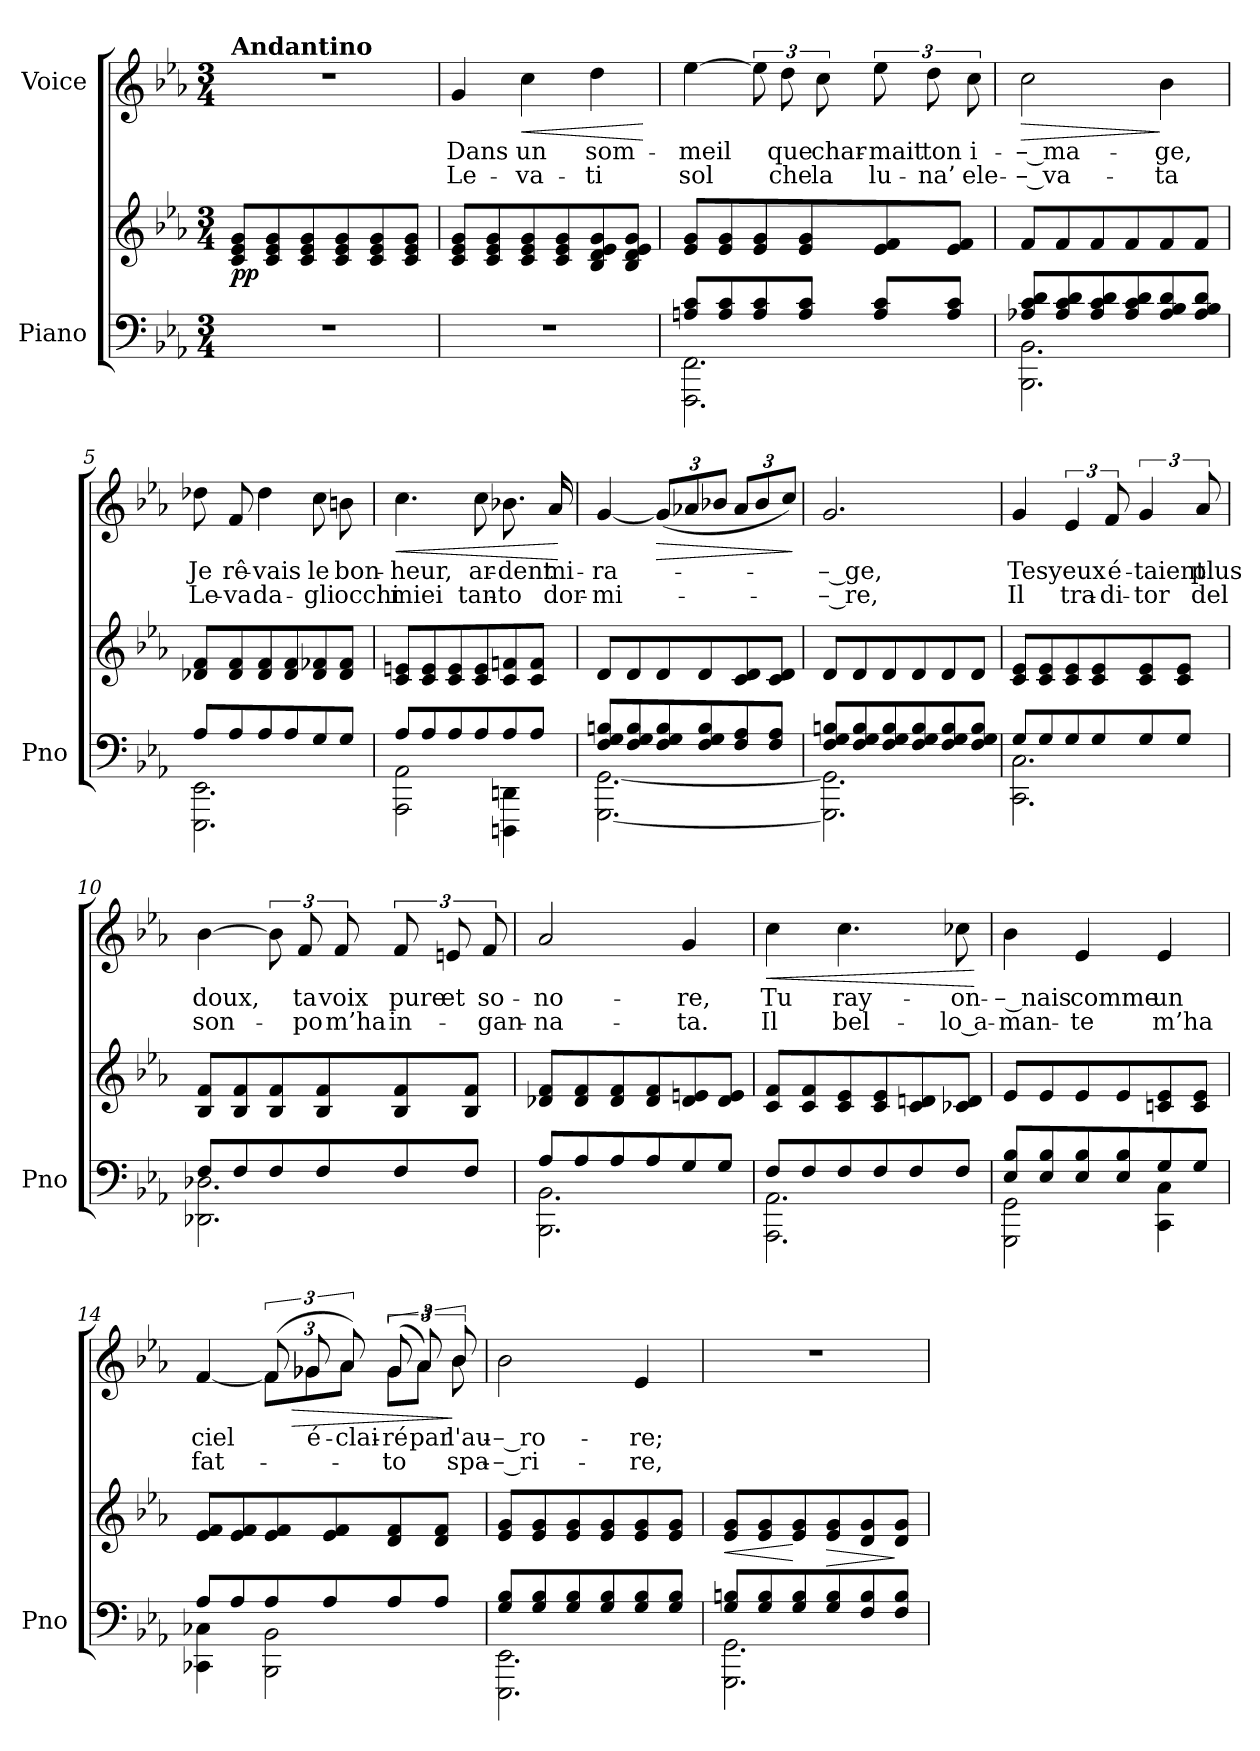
**kern	**kern	**dynam	**kern	**text	**text	**dynam
*part2	*part2	*part2	*part1	*part1	*part1	*part1
*staff3	*staff2	*staff2/3	*staff1	*staff1	*staff1	*staff1
*I"Piano	*	*	*I"Voice	*	*	*
*I'Pno	*	*	*	*	*	*
*clefF4	*clefG2	*	*clefG2	*	*	*
*k[b-e-a-]	*k[b-e-a-]	*	*k[b-e-a-]	*	*	*
*M3/4	*M3/4	*	*M3/4	*	*	*
=1	=1	=1	=1	=1	=1	=1
!	!	!	!LO:TX:a:B:t=Andantino	!	!	!
!	!	!LO:DY:b	!	!	!	!
2.r	8c/ 8e-/ 8g/L	pp	2.r	.	.	.
.	8c/ 8e-/ 8g/	.	.	.	.	.
.	8c/ 8e-/ 8g/	.	.	.	.	.
.	8c/ 8e-/ 8g/	.	.	.	.	.
.	8c/ 8e-/ 8g/	.	.	.	.	.
.	8c/ 8e-/ 8g/J	.	.	.	.	.
=2	=2	=2	=2	=2	=2	=2
!	!	!	!	!	!	!LO:DY:a
2.r	8c/ 8e-/ 8g/L	.	4g/	Dans	Le-	other-dynamics
.	8c/ 8e-/ 8g/	.	.	.	.	.
!	!	!	!	!	!	!LO:HP:b
.	8c/ 8e-/ 8g/	.	4cc\	un	-va-	<
.	8c/ 8e-/ 8g/	.	.	.	.	.
.	8B-/ 8d/ 8e-/ 8g/	.	4dd\	som-	-ti	.
.	8B-/ 8d/ 8e-/ 8g/J	.	.	.	.	.
.	.	.	.	.	.	[
=3	=3	=3	=3	=3	=3	=3
*^	*	*	*	*	*	*
8An/ 8c/L	2.FFF\ 2.FF\	8e-/ 8g/L	.	[4ee-\	-meil	sol	.
8A/ 8c/	.	8e-/ 8g/	.	.	.	.	.
8A/ 8c/	.	8e-/ 8g/	.	12ee-\]	.	.	.
.	.	.	.	12dd\	que	che	.
8A/ 8c/J	.	8e-/ 8g/	.	.	.	.	.
.	.	.	.	12cc\	char-	la	.
8A/ 8c/L	.	8e-/ 8f/	.	12ee-\	-mait	lu-	.
.	.	.	.	12dd\	ton	-na’	.
8A/ 8c/J	.	8e-/ 8f/J	.	.	.	.	.
.	.	.	.	12cc\	i-	-ele-	.
=4	=4	=4	=4	=4	=4	=4	=4
!	!	!	!	!	!	!	!LO:HP:b
8A-X/ 8c/ 8d/L	2.BBB-\ 2.BB-\	8f/L	.	2cc\	-– ma-	-– va-	>
8A-/ 8c/ 8d/	.	8f/	.	.	.	.	.
8A-/ 8c/ 8d/	.	8f/	.	.	.	.	.
8A-/ 8c/ 8d/	.	8f/	.	.	.	.	.
8A-/ 8B-/ 8d/	.	8f/	.	4b-\	-ge,	-ta	]
8A-/ 8B-/ 8d/J	.	8f/J	.	.	.	.	.
=5	=5	=5	=5	=5	=5	=5	=5
8A-/L	2.EEE-\ 2.EE-\	8d-X/ 8f/L	.	8dd-X\	Je	Le-	.
8A-/	.	8d-/ 8f/	.	8f/	rê-	-va	.
8A-/	.	8d-/ 8f/	.	4dd-\	-vais	da-	.
8A-/	.	8d-/ 8f/	.	.	.	.	.
8G/	.	8d-/ 8f-X/	.	8cc\	le	-gli	.
8G/J	.	8d-/ 8f-/J	.	8bn\	bon-	occhi	.
=6	=6	=6	=6	=6	=6	=6	=6
!	!	!	!	!	!	!	!LO:HP:b
8A-/L	2AAA-\ 2AA-\	8c/ 8en/L	.	4.cc\	-heur,	miei	<
8A-/	.	8c/ 8e/	.	.	.	.	.
8A-/	.	8c/ 8e/	.	.	.	.	.
8A-/	.	8c/ 8e/	.	8cc\	ar-	tan-	.
8A-/	4DDDn\ 4DDn\	8c/ 8fnj/	.	8.b-X\	-dent	-to	.
8A-/J	.	8c/ 8f/J	.	.	.	.	.
.	.	.	.	16a-/	mi-	dor-	.
*v	*v	*	*	*	*	*	*
.	.	.	.	.	.	[
=7	=7	=7	=7	=7	=7	=7
*^	*	*	*	*	*	*
8F/ 8G/ 8Bn/L	[2.GGG\ [<2.GG\	8d/L	.	[<4g/	-ra-	-mi-	.
8F/ 8G/ 8B/	.	8d/	.	.	.	.	.
*	*	*	*	*Xbrackettup	*	*	*
!	!	!	!	!	!	!	!LO:HP:b
8F/ 8G/ 8B/	.	8d/	.	(12g/L]	.	.	>
.	.	.	.	12a-X/	.	.	.
8F/ 8G/ 8B/	.	8d/	.	.	.	.	.
.	.	.	.	12b-X/J	.	.	.
8F/ 8A-/	.	8c/ 8d/	.	12a-/L	.	.	.
.	.	.	.	12b-/	.	.	.
8F/ 8A-/J	.	8c/ 8d/J	.	.	.	.	.
.	.	.	.	12cc/J)	.	.	.
*v	*v	*	*	*	*	*	*
.	.	.	.	.	.	]
=8	=8	=8	=8	=8	=8	=8
*^	*	*	*	*	*	*
8F/ 8G/ 8Bn/L	2.GGG\] 2.GG\]	8d/L	.	2.g/	-– ge,	-– re,	.
8F/ 8G/ 8B/	.	8d/	.	.	.	.	.
8F/ 8G/ 8B/	.	8d/	.	.	.	.	.
8F/ 8G/ 8B/	.	8d/	.	.	.	.	.
8F/ 8G/ 8B/	.	8d/	.	.	.	.	.
8F/ 8G/ 8B/J	.	8d/J	.	.	.	.	.
=9	=9	=9	=9	=9	=9	=9	=9
8G/L	2.CC\ 2.C\	8c/ 8e-/L	.	4g/	Tes	Il	.
8G/	.	8c/ 8e-/	.	.	.	.	.
*	*	*	*	*brackettup	*	*	*
8G/	.	8c/ 8e-/	.	6e-/	yeux	tra-	.
8G/	.	8c/ 8e-/	.	.	.	.	.
.	.	.	.	12f/	é-	-di-	.
8G/	.	8c/ 8e-/	.	6g/	-taient	-tor	.
8G/J	.	8c/ 8e-/J	.	.	.	.	.
.	.	.	.	12a-/	plus	del	.
=10	=10	=10	=10	=10	=10	=10	=10
8F/L	2.DD-X\ 2.D-X\	8B-/ 8f/L	.	[4b-\	-doux,	son-	.
8F/	.	8B-/ 8f/	.	.	.	.	.
8F/	.	8B-/ 8f/	.	12b-\]	.	.	.
.	.	.	.	12f/	ta	-po	.
8F/	.	8B-/ 8f/	.	.	.	.	.
.	.	.	.	12f/	voix	m’ha	.
8F/	.	8B-/ 8f/	.	12f/	pure	in-	.
.	.	.	.	12en/	et	.	.
8F/J	.	8B-/ 8f/J	.	.	.	.	.
.	.	.	.	12f/	so-	-gan-	.
=11	=11	=11	=11	=11	=11	=11	=11
8A-/L	2.BBB-\ 2.BB-\	8d-X/ 8f/L	.	2a-/	-no-	-na-	.
8A-/	.	8d-/ 8f/	.	.	.	.	.
8A-/	.	8d-/ 8f/	.	.	.	.	.
8A-/	.	8d-/ 8f/	.	.	.	.	.
8G/	.	8d-/ 8en/	.	4g/	-re,	-ta.	.
8G/J	.	8d-/ 8e/J	.	.	.	.	.
=12	=12	=12	=12	=12	=12	=12	=12
!	!	!	!	!	!	!	!LO:HP:b
8F/L	2.AAA-\ 2.AA-\	8c/ 8f/L	.	4cc\	Tu	Il	<
8F/	.	8c/ 8f/	.	.	.	.	.
8F/	.	8c/ 8e-j/	.	4.cc\	ray-	bel-	.
8F/	.	8c/ 8e-/	.	.	.	.	.
8F/	.	8c/ 8dn/	.	.	.	.	.
8F/J	.	8c-X/ 8d/J	.	8cc-X\	-on-	-lo a-	.
*v	*v	*	*	*	*	*	*
.	.	.	.	.	.	[
=13	=13	=13	=13	=13	=13	=13
*^	*	*	*	*	*	*
8E-/ 8B-/L	2GGG\ 2GG\	8e-/L	.	4b-\	-– nais	-man-	.
8E-/ 8B-/	.	8e-/	.	.	.	.	.
8E-/ 8B-/	.	8e-/	.	4e-/	comme	-te	.
8E-/ 8B-/	.	8e-/	.	.	.	.	.
8G/	4CC\ 4C\	8cnj/ 8e-/	.	4e-/	un	m’ha	.
8G/J	.	8c/ 8e-/J	.	.	.	.	.
=14	=14	=14	=14	=14	=14	=14	=14
*	*	*	*	*^	*	*	*
8A-/L	4CC-X\ 4C-X\	8e-/ 8f/L	.	[4f/	4ryy	-ciel	fat-	.
8A-/	.	8e-/ 8f/	.	.	.	.	.	.
8A-/	2BBB-\ 2BB-\	8e-/ 8f/	.	(<12f/]	12f\L	.	.	.
!	!	!	!	!	!	!	!	!LO:HP:b
.	.	.	.	12g-X/	12g-\	é-	.	>
8A-/	.	8e-/ 8f/	.	.	.	.	.	.
.	.	.	.	12a-/)	12a-\J	-clai-	.	.
8A-/	.	8d/ 8f/	.	(<12g-/	12g-\L	-ré	-to	.
.	.	.	.	12a-/)	12a-\J	par	.	.
8A-/J	.	8d/ 8f/J	.	.	.	.	.	.
.	.	.	.	12b-/	12b-\	l'au-	spa-	]
*	*	*	*	*v	*v	*	*	*
=15	=15	=15	=15	=15	=15	=15	=15
8G/ 8B-/L	2.EEE-\ 2.EE-\	8e-/ 8g/L	.	2b-\	-– ro-	-– ri-	.
8G/ 8B-/	.	8e-/ 8g/	.	.	.	.	.
8G/ 8B-/	.	8e-/ 8g/	.	.	.	.	.
8G/ 8B-/	.	8e-/ 8g/	.	.	.	.	.
8G/ 8B-/	.	8e-/ 8g/	.	4e-/	-re;	-re,	.
8G/ 8B-/J	.	8e-/ 8g/J	.	.	.	.	.
=16	=16	=16	=16	=16	=16	=16	=16
!	!	!	!LO:HP:b	!	!	!	!
8G/ 8Bn/L	2.GGG\ 2.GG\	8e-/ 8g/L	<	2.r	.	.	.
8G/ 8B/	.	8e-/ 8g/	.	.	.	.	.
8G/ 8B/	.	8e-/ 8g/	[	.	.	.	.
!	!	!	!LO:HP:b	!	!	!	!
8G/ 8B/	.	8e-/ 8g/	>	.	.	.	.
8F/ 8B/	.	8d/ 8g/	.	.	.	.	.
8F/ 8B/J	.	8d/ 8g/J	]	.	.	.	.
*v	*v	*	*	*	*	*	*
=	=	=	=	=	=	=
*-	*-	*-	*-	*-	*-	*-
